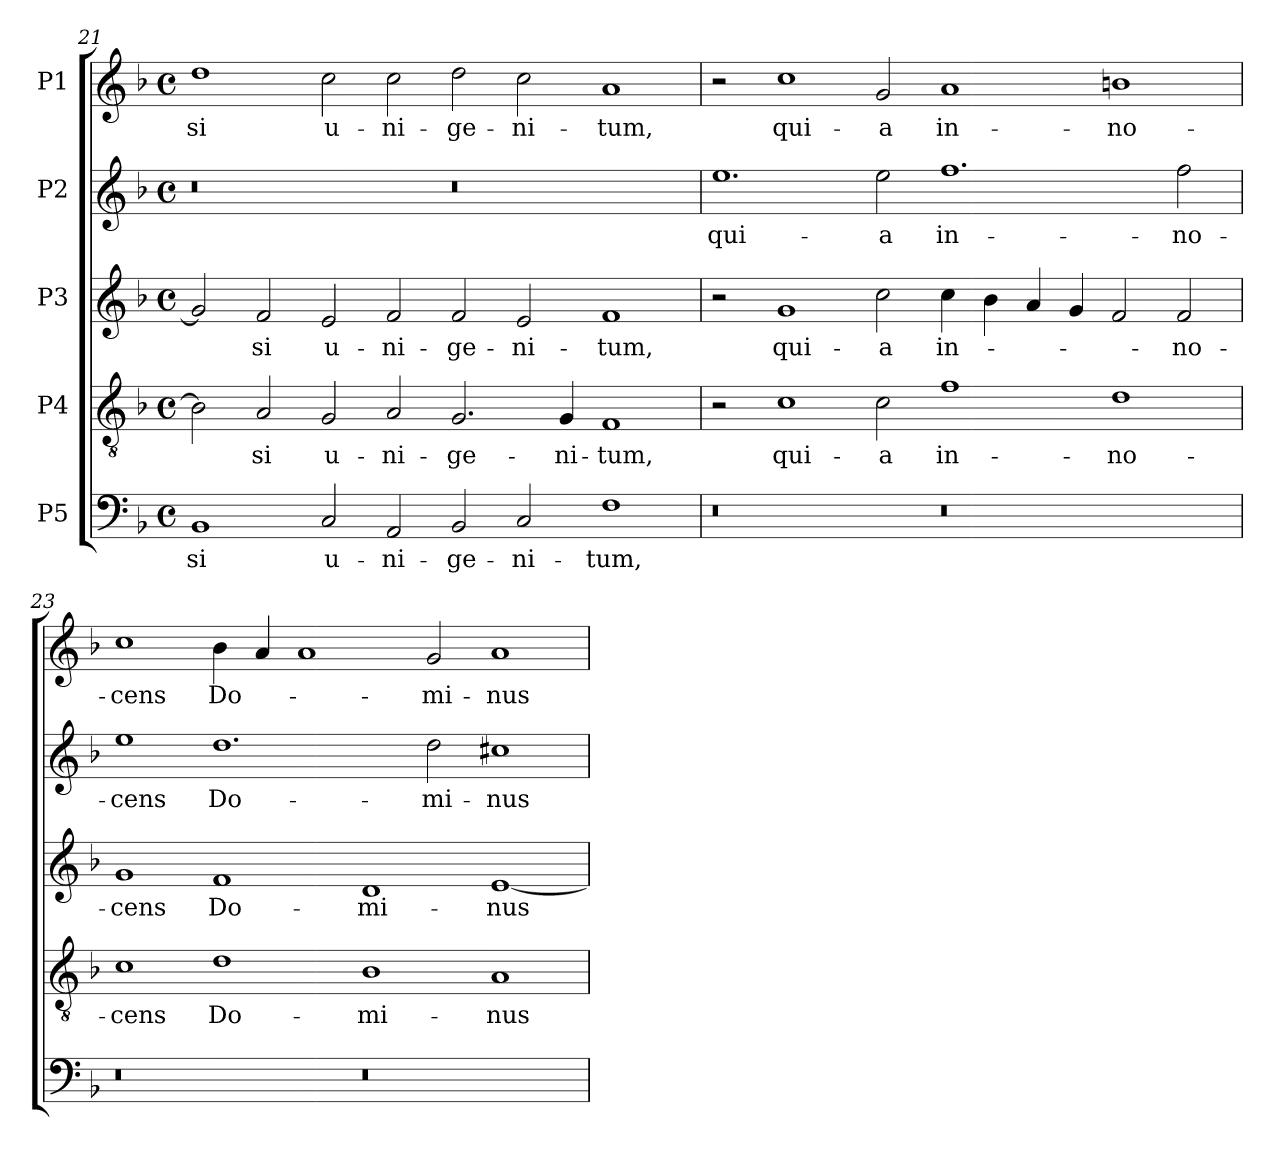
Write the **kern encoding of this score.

**kern	**text	**kern	**text	**kern	**text	**kern	**text	**kern	**text
*part5	*part5	*part4	*part4	*part3	*part3	*part2	*part2	*part1	*part1
*staff5	*staff5	*staff4	*staff4	*staff3	*staff3	*staff2	*staff2	*staff1	*staff1
*I"P5	*	*I"P4	*	*I"P3	*	*I"P2	*	*I"P1	*
*clefF4	*	*clefGv2	*	*clefG2	*	*clefG2	*	*clefG2	*
*	*	*ITrd7c12	*	*	*	*	*	*	*
*k[b-]	*	*k[b-]	*	*k[b-]	*	*k[b-]	*	*k[b-]	*
*F:	*	*F:	*	*F:	*	*F:	*	*F:	*
*M4/4	*	*M4/4	*	*M4/4	*	*M4/4	*	*M4/4	*
*met(c)	*	*met(c)	*	*met(c)	*	*met(c)	*	*met(c)	*
=21	=21	=21	=21	=21	=21	=21	=21	=21	=21
!	!LO:LY:b:color=#000000	!	!	!	!	!	!	!	!
!	!	!	!	!	!	!	!	!	!LO:LY:b:color=#000000
1BB-i	-si	2BB-i\]	.	2gi/]	.	0r	.	1ddi	-si
!	!	!	!LO:LY:b:color=#000000	!	!	!	!	!	!
!	!	!	!	!	!LO:LY:b:color=#000000	!	!	!	!
.	.	2AAi/	-si	2fi/	-si	.	.	.	.
!	!LO:LY:b:color=#000000	!	!	!	!	!	!	!	!
!	!	!	!LO:LY:b:color=#000000	!	!	!	!	!	!
!	!	!	!	!	!LO:LY:b:color=#000000	!	!	!	!
!	!	!	!	!	!	!	!	!	!LO:LY:b:color=#000000
2Ci/	u-	2GGi/	u-	2ei/	u-	.	.	2cci\	u-
!	!LO:LY:b:color=#000000	!	!	!	!	!	!	!	!
!	!	!	!LO:LY:b:color=#000000	!	!	!	!	!	!
!	!	!	!	!	!LO:LY:b:color=#000000	!	!	!	!
!	!	!	!	!	!	!	!	!	!LO:LY:b:color=#000000
2AAi/	-ni-	2AAi/	-ni-	2fi/	-ni-	.	.	2cci\	-ni-
!	!LO:LY:b:color=#000000	!	!	!	!	!	!	!	!
!	!	!	!LO:LY:b:color=#000000	!	!	!	!	!	!
!	!	!	!	!	!LO:LY:b:color=#000000	!	!	!	!
!	!	!	!	!	!	!	!	!	!LO:LY:b:color=#000000
2BB-i/	-ge-	2.GGi/	-ge-	2fi/	-ge-	0r	.	2ddi\	-ge-
!	!LO:LY:b:color=#000000	!	!	!	!	!	!	!	!
!	!	!	!	!	!LO:LY:b:color=#000000	!	!	!	!
!	!	!	!	!	!	!	!	!	!LO:LY:b:color=#000000
2Ci/	-ni-	.	.	2ei/	-ni-	.	.	2cci\	-ni-
!	!	!	!LO:LY:b:color=#000000	!	!	!	!	!	!
.	.	4GGi/	-ni-	.	.	.	.	.	.
!	!LO:LY:b:color=#000000	!	!	!	!	!	!	!	!
!	!	!	!LO:LY:b:color=#000000	!	!	!	!	!	!
!	!	!	!	!	!LO:LY:b:color=#000000	!	!	!	!
!	!	!	!	!	!	!	!	!	!LO:LY:b:color=#000000
1Fi	-tum,	1FFi	-tum,	1fi	-tum,	.	.	1ai	-tum,
!!LO:LB:g=z
=22	=22	=22	=22	=22	=22	=22	=22	=22	=22
!	!	!	!	!	!	!	!LO:LY:b:color=#000000	!	!
0r	.	2r	.	2r	.	1.eei	qui-	2r	.
!	!	!	!LO:LY:b:color=#000000	!	!	!	!	!	!
!	!	!	!	!	!LO:LY:b:color=#000000	!	!	!	!
!	!	!	!	!	!	!	!	!	!LO:LY:b:color=#000000
.	.	1Ci	qui-	1gi	qui-	.	.	1cci	qui-
!	!	!	!LO:LY:b:color=#000000	!	!	!	!	!	!
!	!	!	!	!	!LO:LY:b:color=#000000	!	!	!	!
!	!	!	!	!	!	!	!LO:LY:b:color=#000000	!	!
!	!	!	!	!	!	!	!	!	!LO:LY:b:color=#000000
.	.	2Ci\	-a	2cci\	-a	2eei\	-a	2gi/	-a
!	!	!	!LO:LY:b:color=#000000	!	!	!	!	!	!
!	!	!	!	!	!LO:LY:b:color=#000000	!	!	!	!
!	!	!	!	!	!	!	!LO:LY:b:color=#000000	!	!
!	!	!	!	!	!	!	!	!	!LO:LY:b:color=#000000
0r	.	1Fi	in-	4cci\	in-	1.ffi	in-	1ai	in-
.	.	.	.	4b-i\	.	.	.	.	.
.	.	.	.	4ai/	.	.	.	.	.
.	.	.	.	4gi/	.	.	.	.	.
!	!	!	!LO:LY:b:color=#000000	!	!	!	!	!	!
!	!	!	!	!	!	!	!	!	!LO:LY:b:color=#000000
.	.	1Di	-no-	2fi/	.	.	.	1bni	-no-
!	!	!	!	!	!LO:LY:b:color=#000000	!	!	!	!
!	!	!	!	!	!	!	!LO:LY:b:color=#000000	!	!
.	.	.	.	2fi/	-no-	2ffi\	-no-	.	.
=23	=23	=23	=23	=23	=23	=23	=23	=23	=23
!	!	!	!LO:LY:b:color=#000000	!	!	!	!	!	!
!	!	!	!	!	!LO:LY:b:color=#000000	!	!	!	!
!	!	!	!	!	!	!	!LO:LY:b:color=#000000	!	!
!	!	!	!	!	!	!	!	!	!LO:LY:b:color=#000000
0r	.	1Ci	-cens	1gi	-cens	1eei	-cens	1cci	-cens
!	!	!	!LO:LY:b:color=#000000	!	!	!	!	!	!
!	!	!	!	!	!LO:LY:b:color=#000000	!	!	!	!
!	!	!	!	!	!	!	!LO:LY:b:color=#000000	!	!
!	!	!	!	!	!	!	!	!	!LO:LY:b:color=#000000
.	.	1Di	Do-	1fi	Do-	1.ddi	Do-	4b-i\	Do-
.	.	.	.	.	.	.	.	4ai/	.
.	.	.	.	.	.	.	.	1ai	.
!	!	!	!LO:LY:b:color=#000000	!	!	!	!	!	!
!	!	!	!	!	!LO:LY:b:color=#000000	!	!	!	!
0r	.	1BB-i	-mi-	1di	-mi-	.	.	.	.
!	!	!	!	!	!	!	!LO:LY:b:color=#000000	!	!
!	!	!	!	!	!	!	!	!	!LO:LY:b:color=#000000
.	.	.	.	.	.	2ddi\	-mi-	2gi/	-mi-
!	!	!	!LO:LY:b:color=#000000	!	!	!	!	!	!
!	!	!	!	!	!LO:LY:b:color=#000000	!	!	!	!
!	!	!	!	!	!	!	!LO:LY:b:color=#000000	!	!
!	!	!	!	!	!	!	!	!	!LO:LY:b:color=#000000
.	.	1AAi	-nus	[<1ei	-nus	1cc#Xi	-nus	1ai	-nus
=	=	=	=	=	=	=	=	=	=
*-	*-	*-	*-	*-	*-	*-	*-	*-	*-
